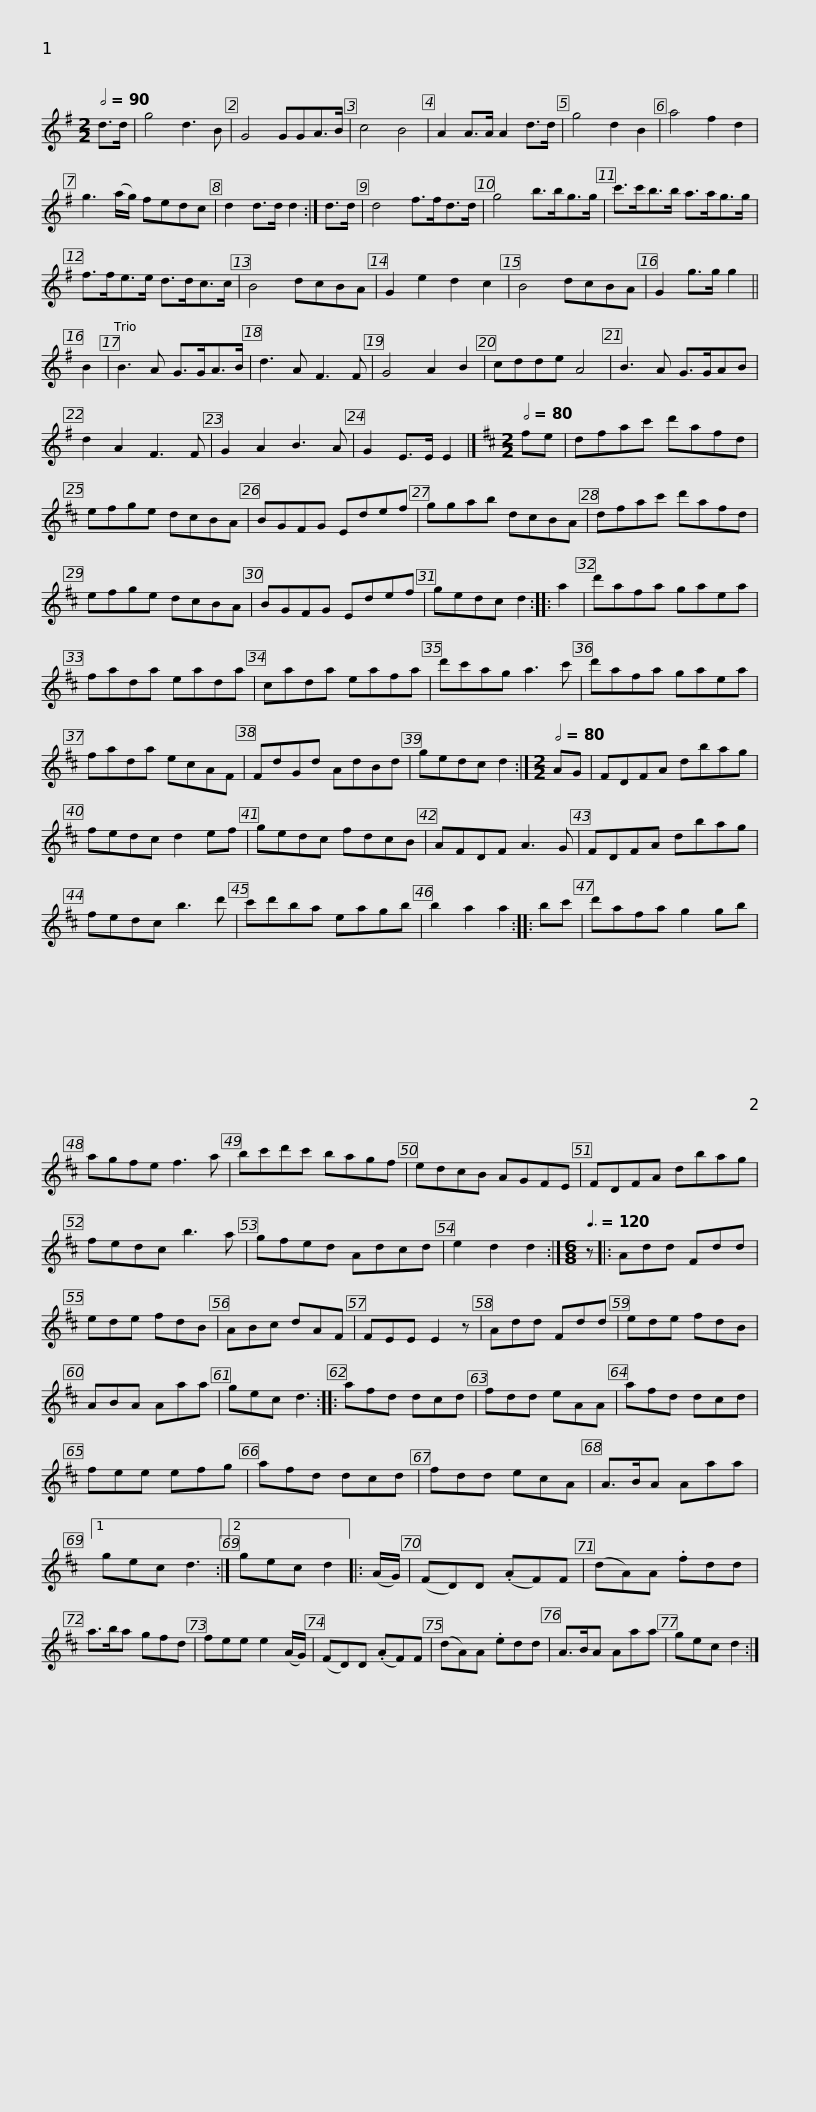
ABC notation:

X:1
L:1/8
Q:1/2=90
M:2/2
I:linebreak $
K:G
V:1 treble
V:1
 d>d | g4 d3 B | G4 GGA>B | c4 B4 | A2 A>A A2 d>d |$ %5
 g4 d2 B2 | a4 f2 d2 | g3 (a/g/) fedc | d2 d>d d2 :|$ d>d | %10
 d4 f>fd>d | g4 b>bg>g | c'>c'b>b a>ag>g | f>fe>e d>dc>c |$ B4 dcBA | %15
 G2 e2 d2 c2 | B4 dcBA | G2 g>g g2 ||$ B2 | B3 A G>GA>B | %20
 d3 A F3 F | G4 A2 B2 | cdde A4 |$ B3 A G>GAB | d2 A2 F3 F | %25
 G2 A2 B3 A | G2 E>E E2 |][K:D][M:2/2][Q:1/2=80] fe | dfac' d'afd | efge dcBA |$ %30
 BGFG Edef | ggab dcBA |$ dfac' d'afd | efge dcBA | BGFG Edef | %35
 gedc d2 ::$ a2 | d'afa gaea | fada eada | cada eafa | %40
 d'c'ag a3 c' |$ d'afa gaea | fada ecAF | FdGd AdBd | gedc d2 :| %45
[M:2/2][Q:1/2=80] AG | FDFA dbag |$ fedc d2 ef | gedc fdcB | AFDF A3 G |$ %50
 FDFA dbag | fedc b3 d' | c'd'ba eagb | b2 a2 a2 ::$ bc' | %55
 d'afa g2 gb | agfe f3 a | bc'd'c' bagf | edcB AGFE |$ FDFA dbag | %60
 fedc b3 a | gfed Adcd | e2 d2 d2 :|[M:6/8][Q:3/8=120] z |: Add Fdd | %65
 ede fdB |$ ABc dAF | FEE E2 z | Add Fdd | ede fdB | %70
 ABA Aaa | gec d3 ::$ afd dcd | fdd eAA | afd dcd | %75
 fee efg | afd dcd | fdd ecA | A>BA Aaa |1$ gec d3 :|2 %80
 gec d2 |:$ (A/G/) | (FD)D (.AF)F | (dA)A .fdd | a>ba gfd | %85
 fee e2 (A/G/) | (FD)D (.AF)F | (dA)A .edd |$ A>BA Aaa | gec d2 :| %90
